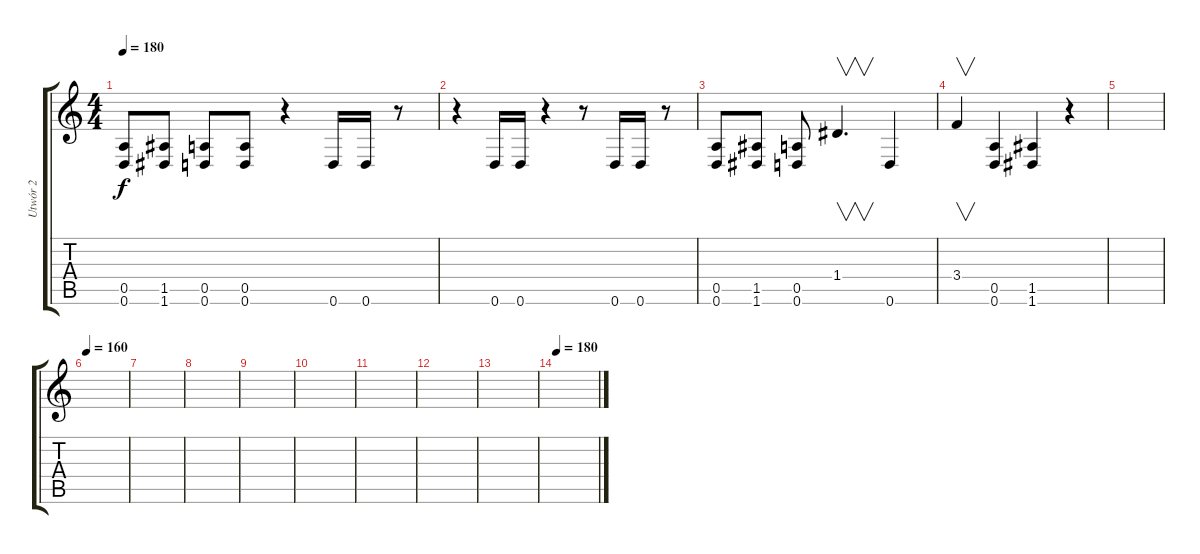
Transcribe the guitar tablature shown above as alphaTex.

\track ("Utwór 2" "Utwór 2") {instrument distortionguitar}
\staff {score tabs}
\tuning (E4 B3 G3 D3 A2 D2) {hide}
\ts (4 4)
\tempo 180
\clef g2
\ks c
(0.5 0.6).8{dy f} (1.5 1.6).8 (0.5 0.6).8 (0.5 0.6).8 r.4 0.6.16 0.6.16 r.8 |
r.4 0.6.16 0.6.16 r.4 r.8 0.6.16 0.6.16 r.8 |
(0.5 0.6).8 (1.5 1.6).8 (0.5 0.6).8 1.4.4{v d} 0.6.4 |
3.4.4{v} (0.5 0.6).4 (1.5 1.6).4 r.4 |
|
\tempo 160
|
|
|
|
|
|
|
|
\tempo 180
